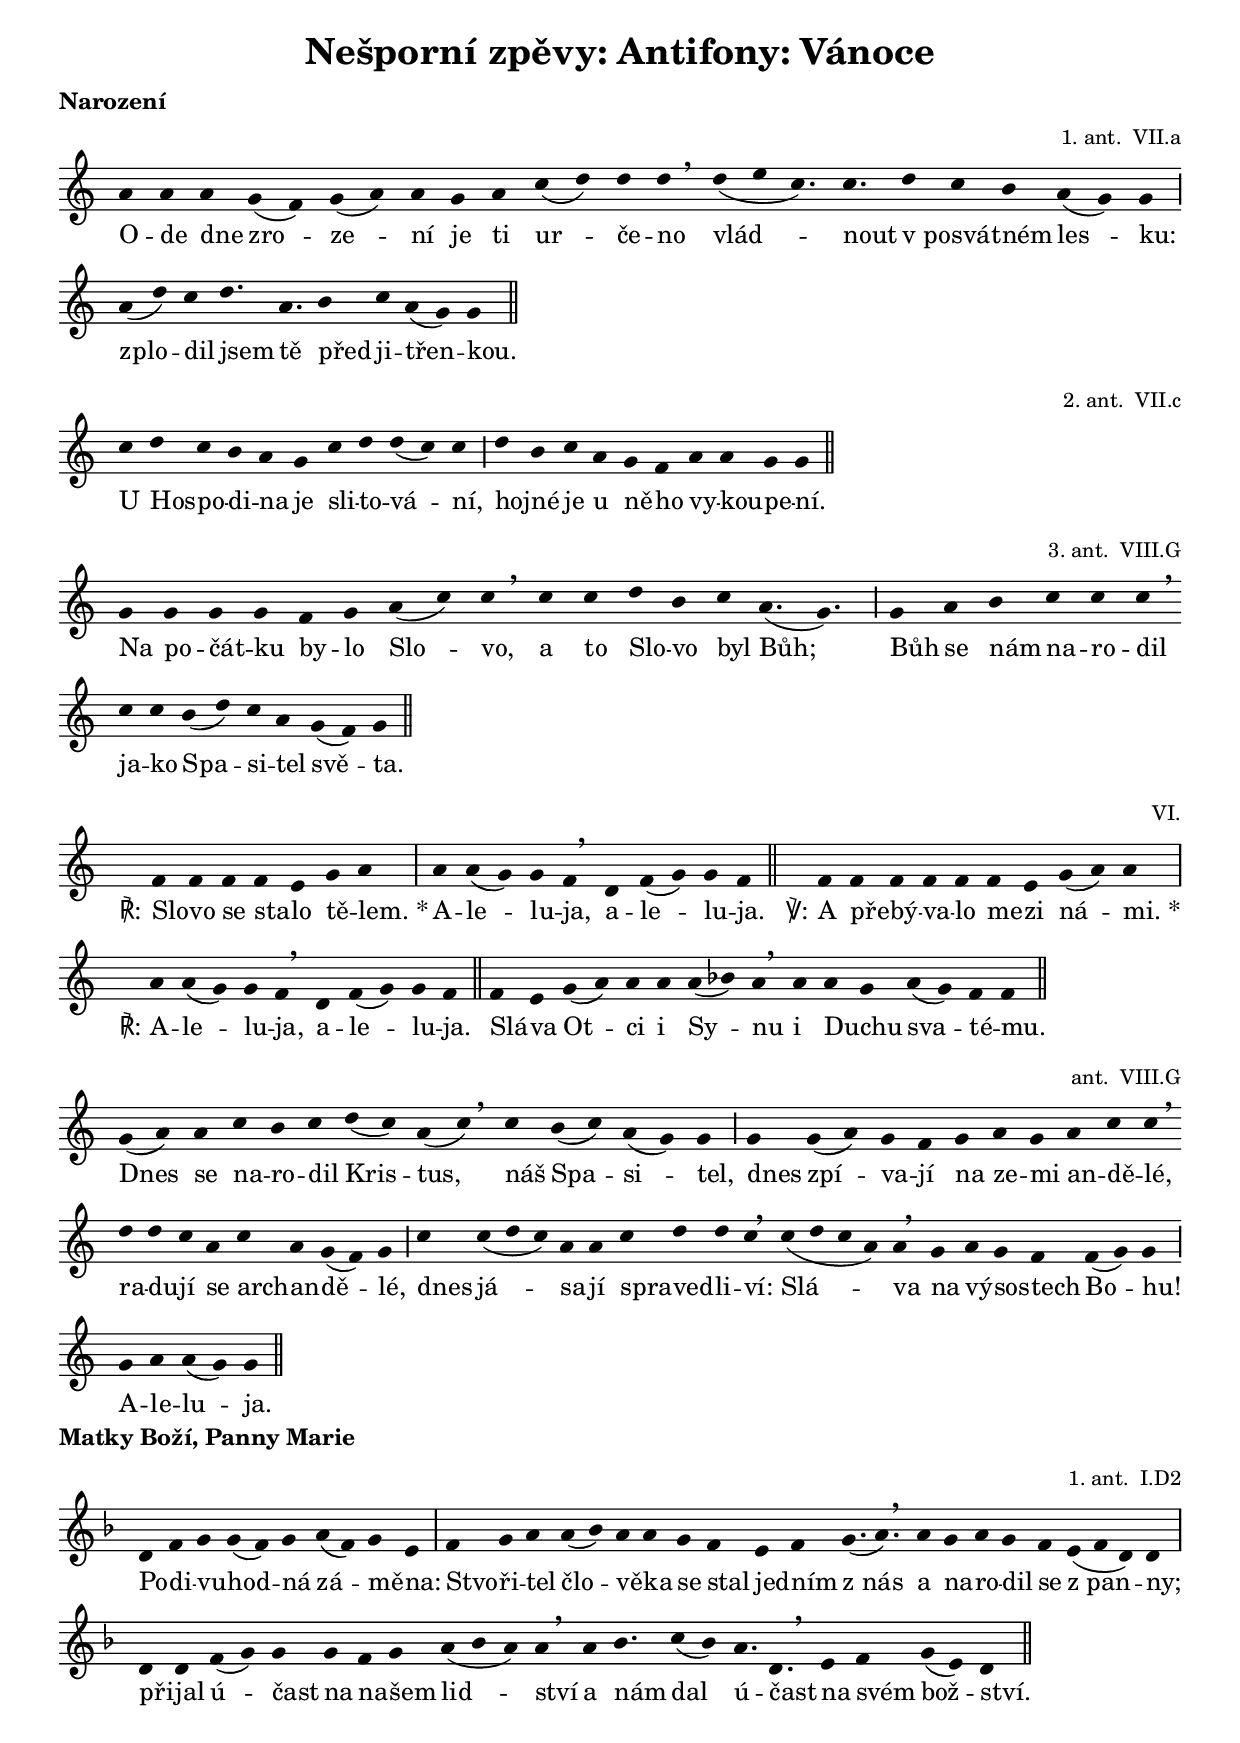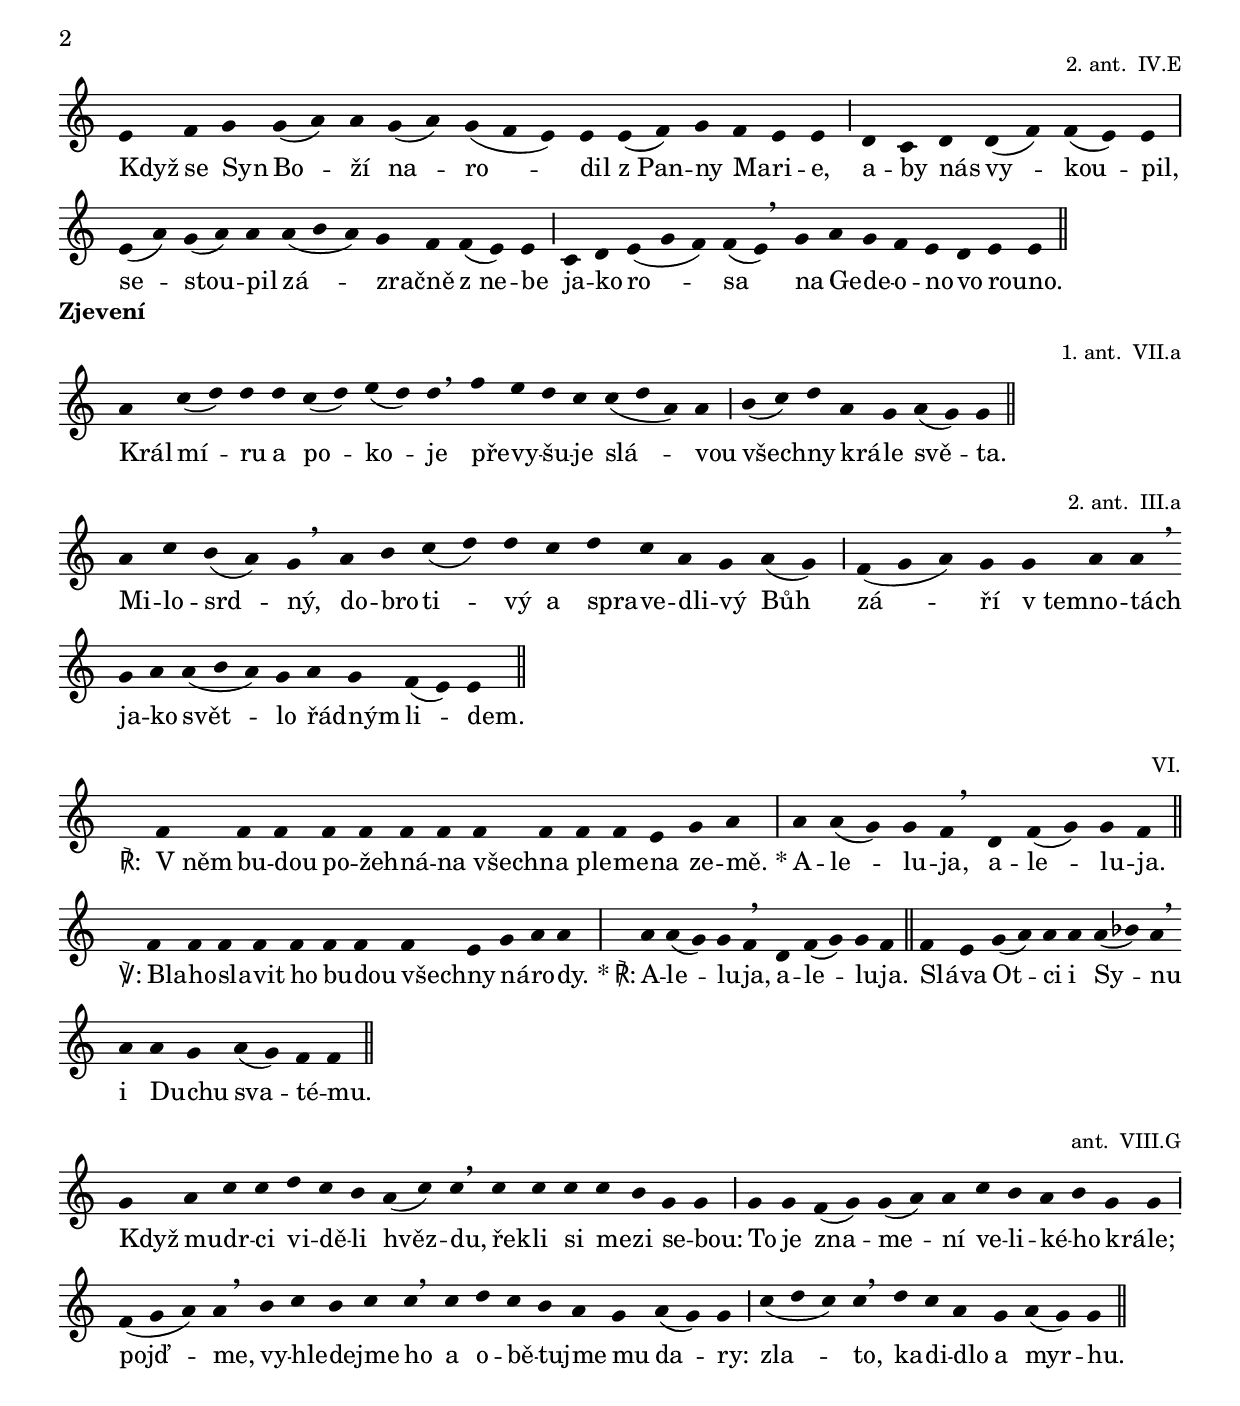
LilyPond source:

\version "2.15.37"

\header {
  title = "Nešporní zpěvy: Antifony: Vánoce"
}

\include "spolecne_nespory.ly"
\include "../../dilyresponsorii.ly"

\markup\bold{Narození}

% ZKOPIROVANA
\score {
  \relative c'' {
    \choralniRezim
    a4 a a g( f) g( a) a g a c( d) d d \barMin
    d4( e c4.) c d4 c b a( g) g \barMaior
    a( d) c d4. a b4 c a( g) g \barFinalis
  }
  \addlyrics {
    O -- de dne zro -- ze -- ní je ti ur -- če -- no vlád -- nout 
    v_po -- svát -- ném les -- ku:
    zplo -- dil jsem tě před ji -- třen -- kou.
  }
  \header {
    quid = "1. ant."
    modus = "VII"
    differentia = "a" 
    psalmus = ""
    id = "narozeni-ant1"
    piece = \markup {\sestavTitulek}
  }
}

\score {
  \relative c'' {
    \choralniRezim
    c4 d c b a g c d d( c) c \barMaior
    d b c a g f a a g g \barFinalis
  }
  \addlyrics {
    U Hos -- po -- di -- na je sli -- to -- vá -- ní,
    hoj -- né je u ně -- ho vy -- kou -- pe -- ní.
  }
  \header {
    quid = "2. ant."
    modus = "VII"
    differentia = "c" 
    psalmus = ""
    id = "narozeni-ant2"
    piece = \markup {\sestavTitulek}
  }
}

% ZKOPIROVANO
\score {
  \relative c'' {
    \choralniRezim
    g4 g g g f g a( c) c \barMin
    c c d b c a4.( g) \barMaior
    g4 a b c c c \barMin
    c c b( d) c a g( f) g \barFinalis
  }
  \addlyrics {
    Na po -- čát -- ku by -- lo Slo -- vo,
    a to Slo -- vo byl Bůh;
    Bůh se nám na -- ro -- dil 
    ja -- ko Spa -- si -- tel svě -- ta.
  }
  \header {
    quid = "3. ant."
    modus = "VIII"
    differentia = "G" 
    psalmus = ""
    id = "narozeni-ant3"
    piece = \markup {\sestavTitulek}
  }
}

% ZKOPIROVANO
\score {
  \relative c' {
    \choralniRezim
    
    % R
    \neviditelna f
    f4 f f f e g a \bar "|"
    \respVIalelujaResponsum \bar "||"
    % V
    \neviditelna f
    f4 f f f f f e g( a) a \bar "|"
    % R
    \neviditelna a
    \respVIalelujaResponsum \bar "||"
    % Slava
    \respVIalelujaDoxologie \bar "||"
  }
  \addlyrics {
    \Response Slo -- vo se sta -- lo tě -- lem._*
    \textRespAleluja
    \Verse A pře -- bý -- va -- lo me -- zi ná -- mi._*
    \Response \textRespAleluja
    \textRespDoxologie
  }
  \header {
    modus = "VI"
    id = "narozeni-resp"
    piece = "responsorium - VI"
  }
}

\score {
  \relative c'' {
    \choralniRezim
    g4( a) a c b c d( c) a( c) \barMin
    c b( c) a( g) g \barMaior
    
    g g( a) g f g a g a c c \barMin d d c a c a g( f) g \barMaior
    
    c c( d c) a a c d d c \barMin
    c( d c a) a \barMin g a g f f( g) g \barMaior
    g a a( g) g \barFinalis
  }
  \addlyrics {
    Dnes se na -- ro -- dil Kris -- tus, náš Spa -- si -- tel,
    
    dnes zpí -- va -- jí na ze -- mi an -- dě -- lé,
    ra -- du -- jí se arch -- an -- dě -- lé,
    
    dnes já -- sa -- jí spra -- ved -- li -- ví:
    Slá -- va na vý -- sos -- tech Bo -- hu!
    
    A -- le -- lu -- ja.
  }
  \header {
    quid = "ant."
    modus = "VIII"
    differentia = "G" 
    psalmus = "Magnificat"
    id = "narozeni-antmag"
    piece = \markup {\sestavTitulek}
  }
}

%%% MATKY BOZI, PANNY MARIE
\markup\bold{Matky Boží, Panny Marie}

% Mirne upraven jen zacatek
\score {
  \relative c' {
    \choralniRezim
    \key f \major
    d4 f g g( f) g a( f) g e \barMax
    
    f g a a( bes) a a g f e f g4.( a) \barMin
    a4 g a g f e( f d) d \barMax
    
    d d f( g) g g f g a( bes a) a \barMin
    a bes4. c4( bes) a4. d, \barMin
    e4 f g( e) d \barFinalis
  }
  \addlyrics {
    Po -- di -- vu -- hod -- ná zá -- mě -- na:
    
    Stvo -- ři -- tel člo -- vě -- ka se stal jed -- ním z_nás
    a na -- ro -- dil se z_pan -- ny;
    
    při -- jal  ú -- čast na na -- šem lid -- ství
    a nám dal ú -- čast
    na svém bož -- ství.
  }
  \header {
    quid = "1. ant."
    modus = "I"
    differentia = "D2" 
    psalmus = ""
    id = "mb-ant1"
    piece = \markup {\sestavTitulek}
  }
}

\score {
  \relative c' {
    \choralniRezim
    e4 f g g( a) a 
    g( a) g( f e) e e( f) g f e e \barMaior
    d c d d( f) f( e) e \barMax
    
    e( a) g( a) a a( b a) g f f( e) e \barMaior
    c d e( g f) f( e) \barMin 
    g a g f e d e e \barFinalis
  }
  \addlyrics {
    Když se Syn Bo -- ží
    na -- ro -- dil z_Pan -- ny Ma -- ri -- e,
    a -- by nás vy -- kou -- pil,
    
    se -- stou -- pil zá -- zrač -- ně z_ne -- be
    ja -- ko ro -- sa
    na Ge -- de -- o -- no -- vo rou -- no.
  }
  \header {
    quid = "2. ant."
    modus = "IV"
    differentia = "E" 
    psalmus = ""
    id = "mb-ant2"
    piece = \markup {\sestavTitulek}
  }
}
  
\score {
  \relative c' {
    \choralniRezim
    
  }
  \addlyrics {
    Bla -- ho -- sla -- ve -- ný ži -- vot,
    kte -- rý tě no -- sil, Kris -- te,
    
    a bla -- ho -- sla -- ve -- né pr -- sy,
    kte -- ré ko -- ji -- ly te -- be,
    Pá -- na a Spa -- si -- te -- le svě -- ta.
    
    A -- le -- lu -- ja.
  }
  \header {
    quid = "ant."
    modus = "II"
    differentia = "D" 
    psalmus = "Magnificat"
    id = "mb-antmag"
    piece = \markup {\sestavTitulek}
  }
}

%%% ZJEVENI PANE
\markup\bold{Zjevení}

\score {
  \relative c'' {
    \choralniRezim
    a4 c( d) d d c( d) e( d) d \barMin f e d c c( d a) a \barMaior
    b( c) d a g a( g) g \barFinalis
  }
  \addlyrics {
    Král mí -- ru a po -- ko -- je pře -- vy -- šu -- je slá -- vou
    všech -- ny krá -- le svě -- ta.
  }
  \header {
    quid = "1. ant."
    modus = "VII"
    differentia = "a" 
    psalmus = "Žalm 110"
    id = "zjeveni-ant1"
    piece = \markup {\sestavTitulek}
  }
}

\score {
  \relative c'' {
    \choralniRezim
    a4 c b( a) g \barMin a b c( d) d c d c a g a( g) \barMaior
    f( g a) g g a a \barMin g a a( b a) g a g f( e) e \barFinalis
  }
  \addlyrics {
    Mi -- lo -- srd -- ný,
    do -- bro -- ti -- vý
    a spra -- ve -- dli -- vý Bůh
    zá -- ří v_tem -- no -- tách
    ja -- ko svět -- lo řád -- ným li -- dem.
  }
  \header {
    quid = "2. ant."
    modus = "III"
    differentia = "a" 
    psalmus = "Žalm 112"
    id = "zjeveni-ant2"
    piece = \markup {\sestavTitulek}
  }
}

% ZKOPIROVANE
\score {
  \relative c' {
    \choralniRezim
    
    % R
    \neviditelna f
    f4 f f f f f f f f f f e g a \bar "|"
    \respVIalelujaResponsum \bar "||"
    % V
    \neviditelna
    f4 f f f f f f f f e g a a \bar "|"
    % R
    \neviditelna a
    \respVIalelujaResponsum \bar "||"
    % Slava
    \respVIalelujaDoxologie \bar "||"
  }
  \addlyrics {
    \Response V_něm bu -- dou po -- žeh -- ná -- na 
    všech -- na ple -- me -- na ze -- mě._*
    \textRespAleluja
    \Verse Bla -- ho -- sla -- vit ho bu -- dou všech -- ny ná -- ro -- dy._*
    \Response \textRespAleluja
    \textRespDoxologie
  }
  \header {
    id = "zjeveni-resp"
    modus = "VI"
    piece = "responsorium - VI"
  }
}

\score {
  \relative c'' {
    \choralniRezim
    g4 a c c d c b a( c) c \barMin
    c c c c b g g \barMaior
    
    g g f( g) g( a) a c b a b g g \barMaior
    f( g a) a \barMin
    b c b c c \barMin
    c d c b a g a( g) g \barMaior
    
    c( d c) c \barMin d c a g a( g) g \barFinalis
  }
  \addlyrics {
    Když mu -- dr -- ci vi -- dě -- li hvěz -- du,
    řek -- li si me -- zi se -- bou:
    To je zna -- me -- ní ve -- li -- ké -- ho krá -- le;
    pojď -- me,
    vy -- hle -- dej -- me ho
    a o -- bě -- tuj -- me mu da -- ry:
    zla -- to,
    ka -- di -- dlo a myr -- hu.
  }
  \header {
    quid = "ant."
    modus = "VIII"
    differentia = "G" 
    psalmus = "Magnificat"
    id = "zjeveni-antmag"
    piece = \markup {\sestavTitulek}
  }
}